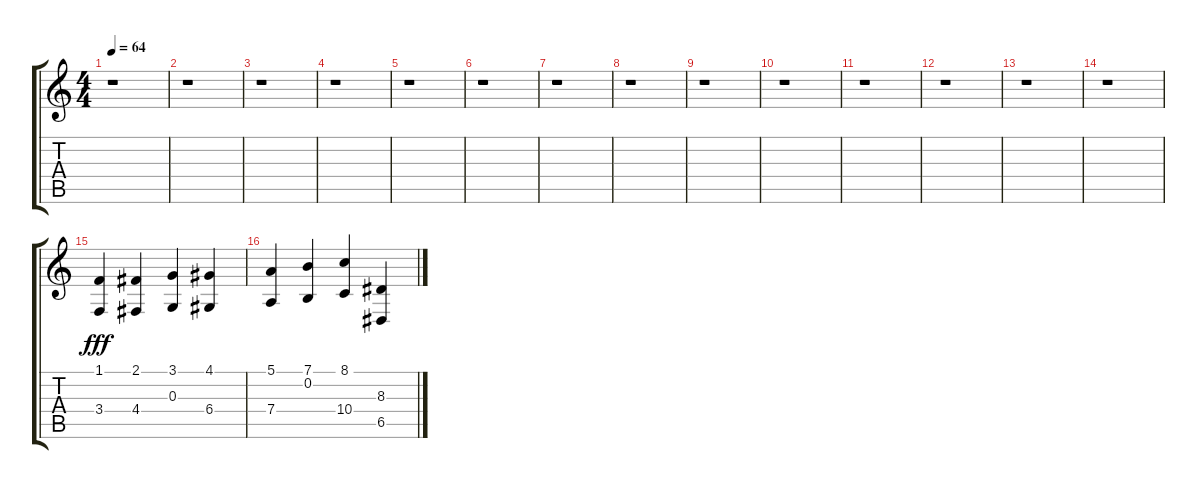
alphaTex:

\track "" {instrument synthvoice}
\staff {score tabs}
\tuning (E4 B3 G3 D3 A2 E2) {hide}
\ts (4 4)
\tempo 64
\clef g2
\ks c
r.1{dy f} |
r.1 |
r.1 |
r.1 |
r.1 |
r.1 |
r.1 |
r.1 |
r.1 |
r.1 |
r.1 |
r.1 |
r.1 |
r.1 |
(1.1 3.4).4{dy fff} (2.1 4.4).4 (3.1 0.3).4 (4.1 6.4).4 |
(5.1 7.4).4 (7.1 0.2).4 (8.1 10.4).4 (8.3 6.5).4
